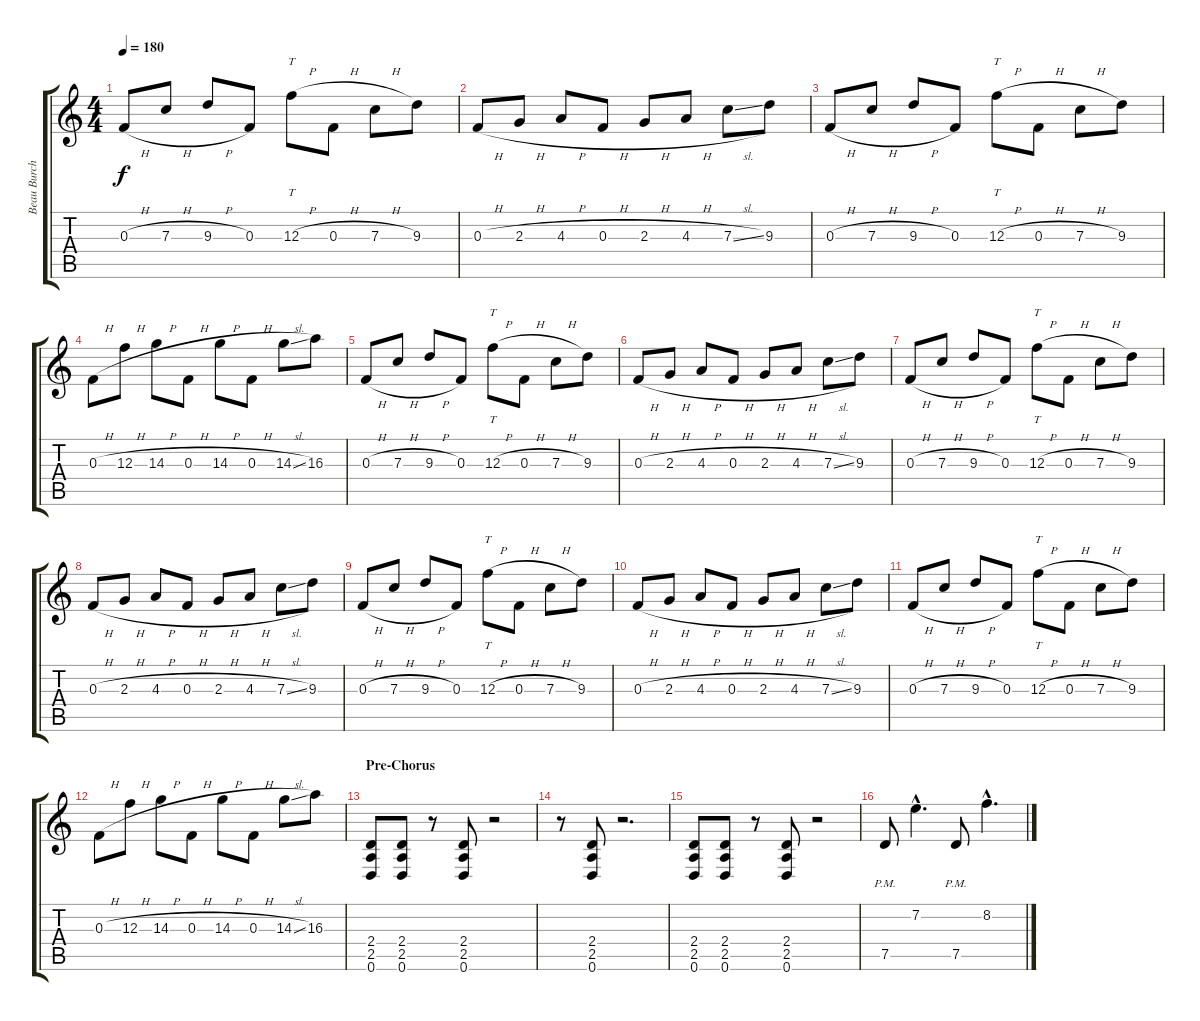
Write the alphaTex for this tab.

\track ("Beau Burchell" "Beau Burch") {instrument overdrivenguitar}
\staff {score tabs}
\tuning (D4 A3 F3 C3 G2 D2) {hide}
\ts (4 4)
\tempo 180
\clef g2
\ks c
0.3{h}.8{dy f} 7.3{h}.8 9.3{h}.8 0.3.8 12.3{h}.8{tt} 0.3{h}.8 7.3{h}.8 9.3.8 |
0.3{h}.8 2.3{h}.8 4.3{h}.8 0.3{h}.8 2.3{h}.8 4.3{h}.8 7.3{sl}.8 9.3.8 |
0.3{h}.8 7.3{h}.8 9.3{h}.8 0.3.8 12.3{h}.8{tt} 0.3{h}.8 7.3{h}.8 9.3.8 |
0.3{h}.8 12.3{h}.8 14.3{h}.8 0.3{h}.8 14.3{h}.8 0.3{h}.8 14.3{sl}.8 16.3.8 |
0.3{h}.8 7.3{h}.8 9.3{h}.8 0.3.8 12.3{h}.8{tt} 0.3{h}.8 7.3{h}.8 9.3.8 |
0.3{h}.8 2.3{h}.8 4.3{h}.8 0.3{h}.8 2.3{h}.8 4.3{h}.8 7.3{sl}.8 9.3.8 |
0.3{h}.8 7.3{h}.8 9.3{h}.8 0.3.8 12.3{h}.8{tt} 0.3{h}.8 7.3{h}.8 9.3.8 |
0.3{h}.8 2.3{h}.8 4.3{h}.8 0.3{h}.8 2.3{h}.8 4.3{h}.8 7.3{sl}.8 9.3.8 |
0.3{h}.8 7.3{h}.8 9.3{h}.8 0.3.8 12.3{h}.8{tt} 0.3{h}.8 7.3{h}.8 9.3.8 |
0.3{h}.8 2.3{h}.8 4.3{h}.8 0.3{h}.8 2.3{h}.8 4.3{h}.8 7.3{sl}.8 9.3.8 |
0.3{h}.8 7.3{h}.8 9.3{h}.8 0.3.8 12.3{h}.8{tt} 0.3{h}.8 7.3{h}.8 9.3.8 |
0.3{h}.8 12.3{h}.8 14.3{h}.8 0.3{h}.8 14.3{h}.8 0.3{h}.8 14.3{sl}.8 16.3.8 |
\section ("" "Pre-Chorus")
(2.4 2.5 0.6).8 (2.4 2.5 0.6).8 r.8 (2.4 2.5 0.6).8 r.2 |
r.8 (2.4 2.5 0.6).8 r.2{d} |
(2.4 2.5 0.6).8 (2.4 2.5 0.6).8 r.8 (2.4 2.5 0.6).8 r.2 |
7.5{pm}.8 7.2{hac}.4{d} 7.5{pm}.8 8.2{hac}.4{d}
